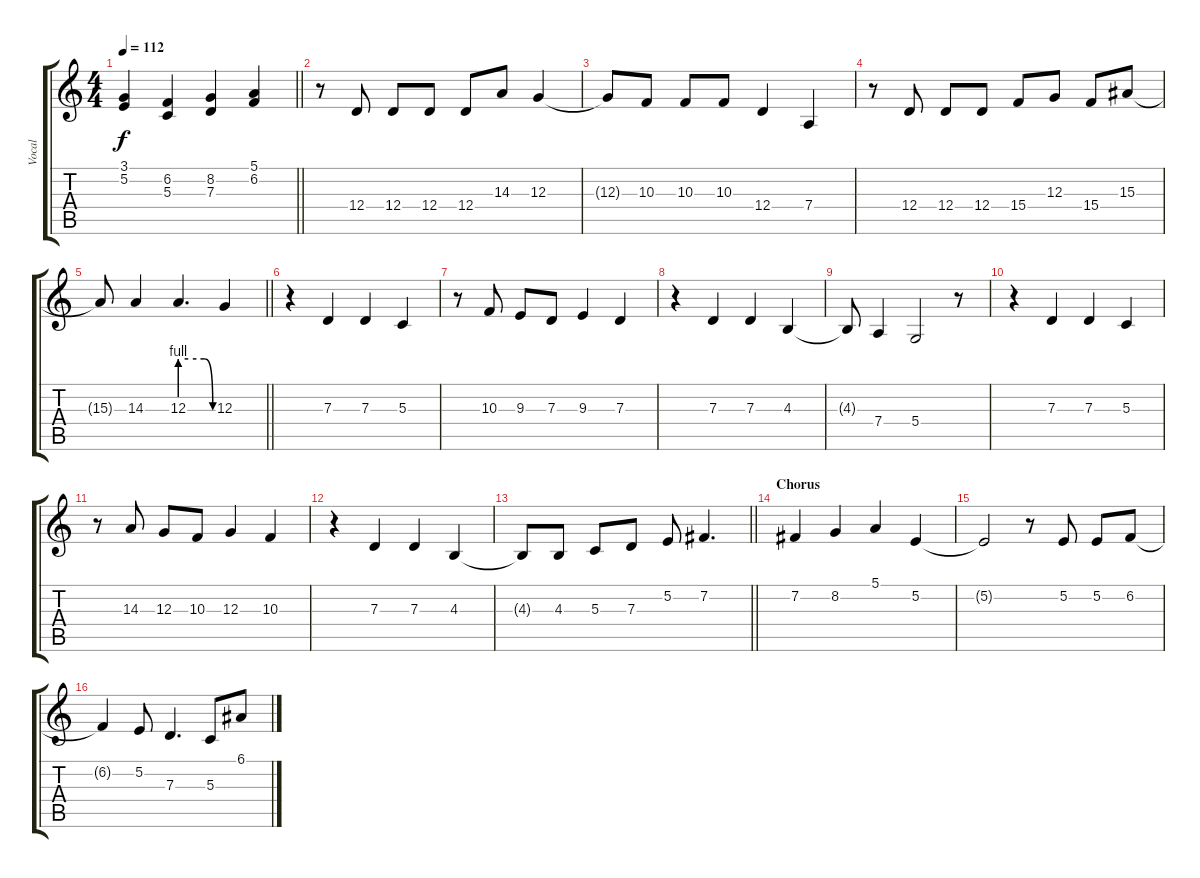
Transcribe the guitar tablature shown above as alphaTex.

\track ("Vocal" "Vocal") {instrument flute}
\staff {score tabs}
\tuning (E4 B3 G3 D3 A2 E2) {hide}
\ts (4 4)
\tempo 112
\clef g2
\barLineRight lightlight
\ks c
(3.1 5.2).4{dy f} (6.2 5.3).4 (8.2 7.3).4 (5.1 6.2).4 |
r.8 12.4.8 12.4.8 12.4.8 12.4.8 14.3.8 12.3.4 |
12.3{t}.8 10.3.8 10.3.8 10.3.8 12.4.4 7.4.4 |
r.8 12.4.8 12.4.8 12.4.8 15.4.8 12.3.8 15.4.8 15.3.8 |
\barLineRight lightlight
15.3{t}.8 14.3.4 12.3{be (custom 0 4 15 4 30 4 44 4 60 0)}.4{d} 12.3.4 |
\section ("" "")
r.4 7.3.4 7.3.4 5.3.4 |
r.8 10.3.8 9.3.8 7.3.8 9.3.4 7.3.4 |
r.4 7.3.4 7.3.4 4.3.4 |
4.3{t}.8 7.4.4 5.4.2 r.8 |
r.4 7.3.4 7.3.4 5.3.4 |
r.8 14.3.8 12.3.8 10.3.8 12.3.4 10.3.4 |
r.4 7.3.4 7.3.4 4.3.4 |
\barLineRight lightlight
4.3{t}.8 4.3.8 5.3.8 7.3.8 5.2.8 7.2.4{d} |
\section ("" "Chorus")
7.2.4 8.2.4 5.1.4 5.2.4 |
5.2{t}.2 r.8 5.2.8 5.2.8 6.2.8 |
6.2{t}.4 5.2.8 7.3.4{d} 5.3.8 6.1.8
